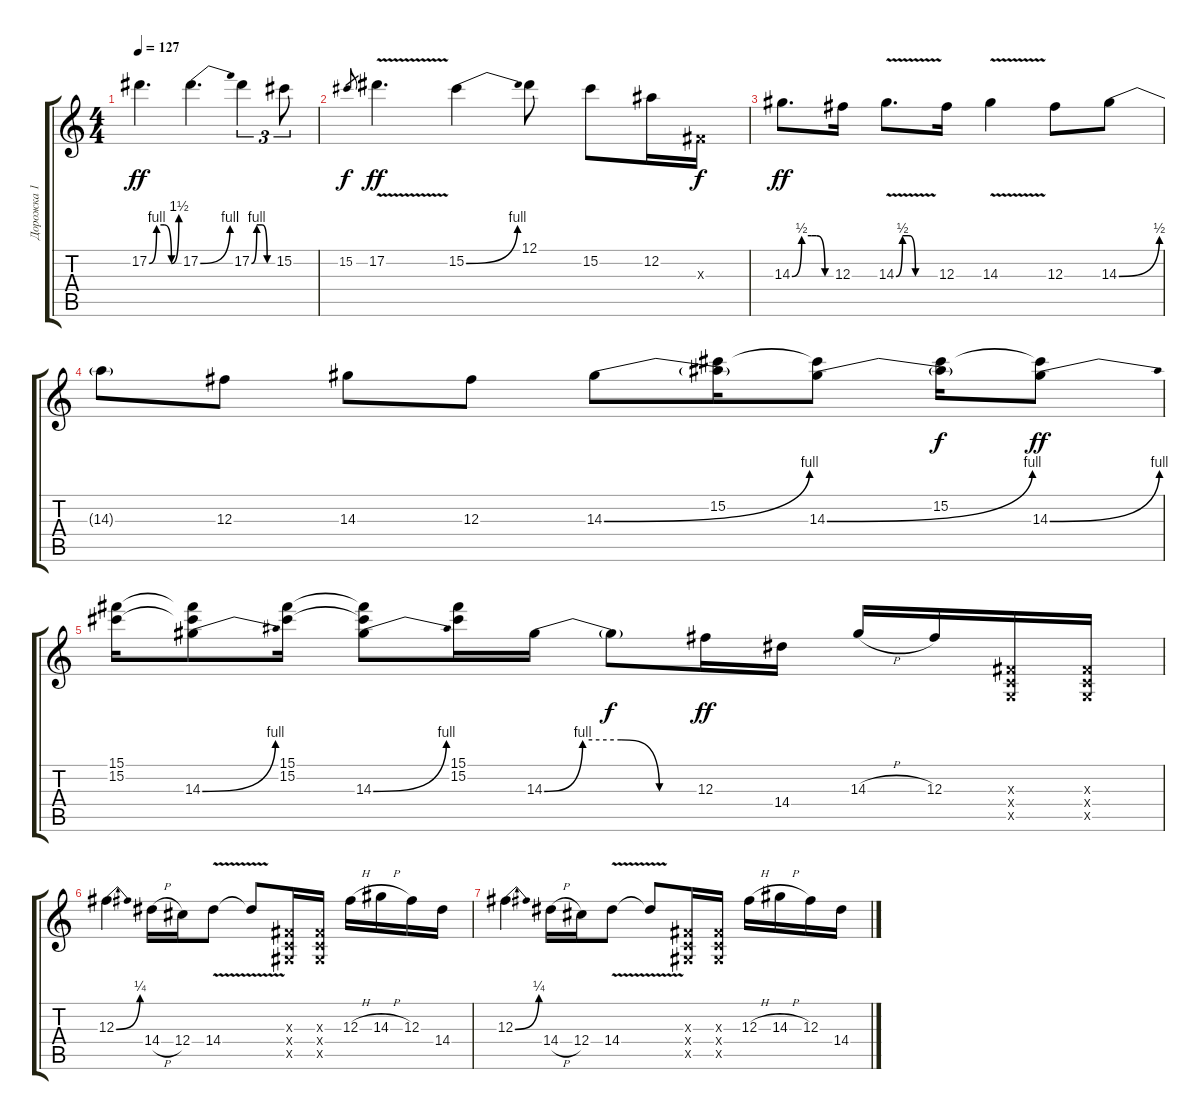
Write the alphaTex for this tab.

\track ("Дорожка 1" "Дорожка 1") {instrument overdrivenguitar}
\staff {score tabs}
\tuning (Eb4 Bb3 Gb3 Db3 Ab2 Eb2) {hide}
\ts (4 4)
\tempo 127
\clef g2
\ks c
17.2{be (custom 0 0 15 4 30 4 45 0 60 6)}.4{d dy ff} 17.2{be (bend 0 0 60 4)}.4{d} 17.2{be (custom 0 0 15 4 30 4 45 0 60 0)}.4{tu (3 2)} 15.2.8{tu (3 2)} |
15.2.8{gr dy f} 17.2{v}.4{d dy ff} 15.2{be (bend 0 0 60 4)}.4 12.1.8 15.2.8 12.2.16 0.3{x}.16{dy f} |
14.3{be (custom 0 0 15 2 30 2 38 2 51 0 60 0)}.8{d dy ff} 12.3.16 14.3{be (custom 0 0 10 2 20 2 30 0 60 0) v}.8{d} 12.3.16 14.3{v}.4 12.3.8 14.3{be (bend 0 0 60 2)}.8 |
14.3{t}.8 12.3.8 14.3.8 12.3.8 14.3{be (bend 0 0 60 4)}.8 (15.2 14.3{t}).16 (15.2{t} 14.3{be (bend 0 0 60 4)}).8 (15.2 14.3{t}).16{dy f} (15.2{t} 14.3{be (bend 0 0 60 4)}).8{dy ff} |
(15.1 15.2).16 (15.1{t} 15.2{t} 14.3{be (bend 0 0 60 4)}).8 (15.1 15.2).16 (15.1{t} 15.2{t} 14.3{be (bend 0 0 60 4)}).8 (15.1 15.2).16 14.3{be (custom 0 0 15 4 30 4 45 0 60 0)}.16 14.3{t}.8{dy f} 12.3.16{dy ff} 14.4.16 14.3{h}.16 12.3.16 (0.3{x} -1.4{x} -1.5{x}).16 (0.3{x} -1.4{x} -1.5{x}).16 |
12.3{be (bend 0 0 60 1)}.4 14.4{h}.16 12.4.16 14.4{v}.8 14.4{t}.8 (0.3{x} -1.4{x} 0.5{x}).16 (0.3{x} -1.4{x} 0.5{x}).16 12.3{h}.16 14.3{h}.16 12.3.16 14.4.16 |
12.3{be (bend 0 0 60 1)}.4 14.4{h}.16 12.4.16 14.4{v}.8 14.4{t}.8 (0.3{x} -1.4{x} 0.5{x}).16 (0.3{x} -1.4{x} 0.5{x}).16 12.3{h}.16 14.3{h}.16 12.3.16 14.4.16
